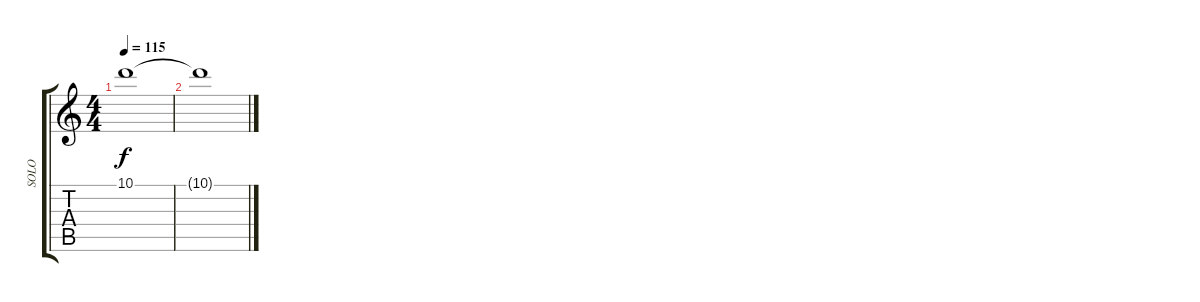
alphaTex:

\track ("SOLO" "SOLO") {instrument acousticguitarnylon}
\staff {score tabs}
\tuning (E4 B3 G3 D3 A2 E2) {hide}
\ts (4 4)
\tempo 115
\clef g2
\ks c
10.1{t}.1{dy f} |
10.1{t}.1
